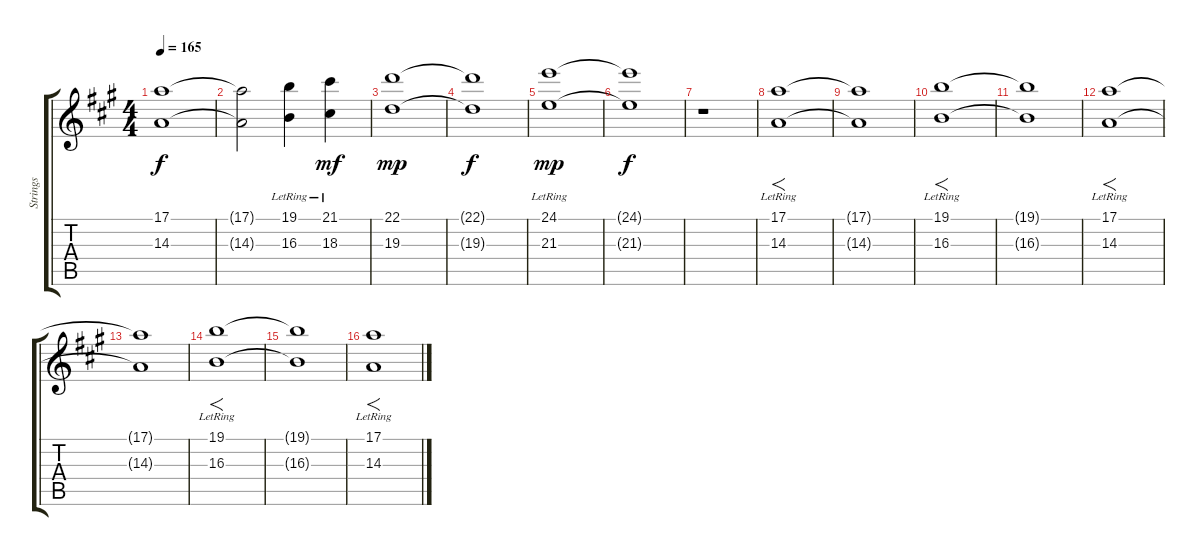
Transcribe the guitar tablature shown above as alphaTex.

\track ("Strings" "Strings") {instrument stringensemble2}
\staff {score tabs}
\tuning (E4 B3 G3 D3 A2 E2) {hide}
\ts (4 4)
\tempo 165
\clef g2
\ks a
(17.1 14.3).1{dy f} |
(17.1{t} 14.3{t}).2 (19.1{lr} 16.3{lr}).4 (21.1{lr} 18.3{lr}).4{dy mf} |
(22.1 19.3).1{dy mp} |
(22.1{t} 19.3{t}).1{dy f} |
(24.1{lr} 21.3{lr}).1{dy mp} |
(24.1{t} 21.3{t}).1{dy f} |
r.1 |
(17.1{lr} 14.3{lr}).1{f volume 13 instrument synthstrings2} |
(17.1{t} 14.3{t}).1 |
(19.1{lr} 16.3{lr}).1{f} |
(19.1{t} 16.3{t}).1 |
(17.1{lr} 14.3{lr}).1{f} |
(17.1{t} 14.3{t}).1 |
(19.1{lr} 16.3{lr}).1{f} |
(19.1{t} 16.3{t}).1 |
(17.1{lr} 14.3{lr}).1{f}
